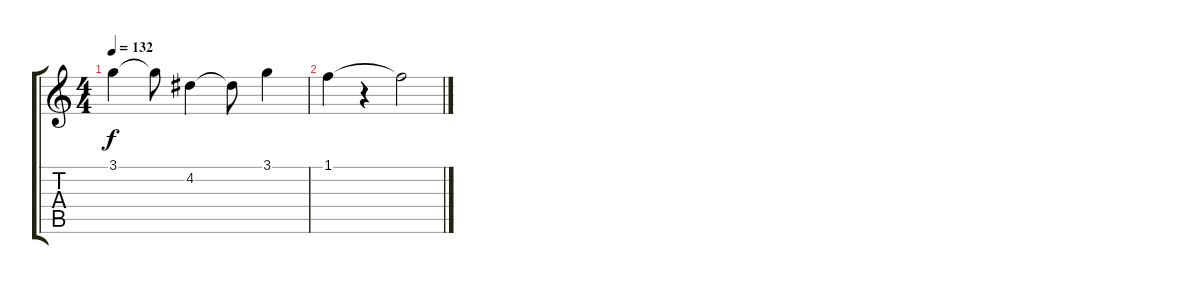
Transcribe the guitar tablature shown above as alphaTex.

\track "" {instrument distortionguitar}
\staff {score tabs}
\tuning (E4 B3 G3 D3 A2 E2) {hide}
\ts (4 4)
\tempo 132
\clef g2
\ks c
3.1.4{dy f} 3.1{t}.8 4.2.4 4.2{t}.8 3.1.4 |
1.1.4 r.4 1.1{t}.2
